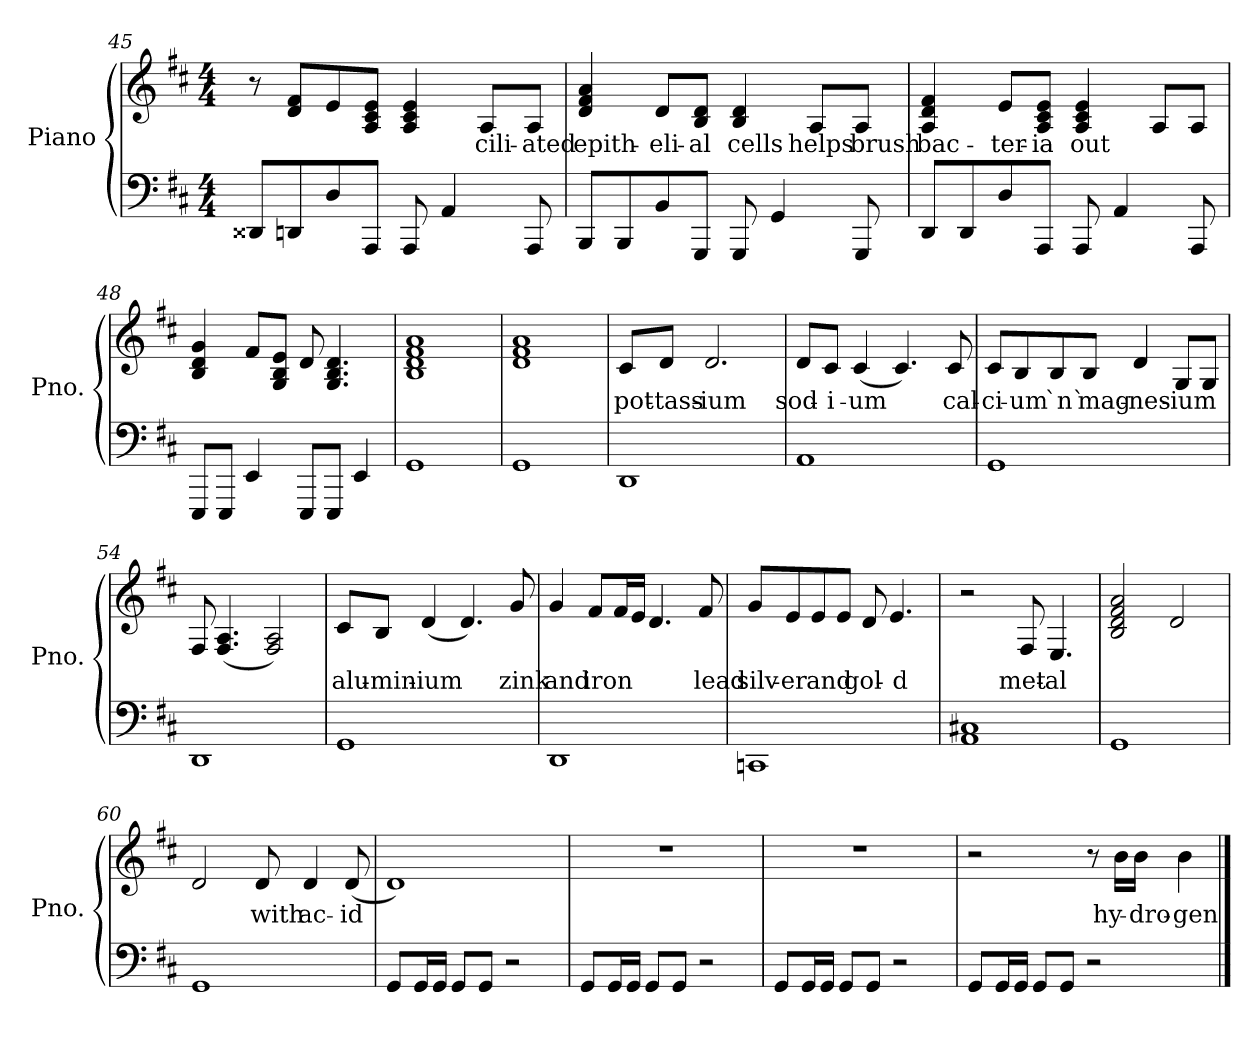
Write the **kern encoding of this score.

**kern	**kern	**text
*part1	*part1	*part1
*staff2	*staff1	*staff1
*I"Piano	*	*
*I'Pno.	*	*
!!LO:LB:g=z
*clefF4	*clefG2	*
*k[f#c#]	*k[f#c#]	*
*M4/4	*M4/4	*
=45	=45	=45
8DD##X/L	8r	.
8DDn/	8d/ 8f#/L	.
8D/	8e/	.
8AAA/J	8A/ 8c#/ 8e/J	.
8AAA/	4A/ 4c#/ 4e/	.
4AA/	.	.
.	8A/L	cili-
8AAA/	8A/J	-ated
=46	=46	=46
8BBB/L	4d/ 4f#/ 4a/	epith-
8BBB/	.	.
8BB/	8d/L	-eli-
8GGG/J	8B/ 8d/J	-al
8GGG/	4B/ 4d/	cells
4GG/	.	.
.	8A/L	helps
8GGG/	8A/J	brush
=47	=47	=47
8DD/L	4A/ 4d/ 4f#/	bac-
8DD/	.	.
8D/	8e/L	-ter-
8AAA/J	8A/ 8c#/ 8e/J	-ia
8AAA/	4A/ 4c#/ 4e/	out
4AA/	.	.
.	8A/L	.
8AAA/	8A/J	.
=48	=48	=48
8EEE/L	4B/ 4d/ 4g/	.
8EEE/J	.	.
4EE/	8f#/L	.
.	8G/ 8B/ 8e/J	.
8EEE/L	8d/	.
8EEE/J	4.G/ 4.B/ 4.d/	.
4EE/	.	.
!!LO:LB:g=z
=49	=49	=49
1GG	1B 1d 1f# 1a	.
=50	=50	=50
1GG	1d 1f# 1a	.
=51	=51	=51
1DD	8c#/L	pot-
.	8d/J	-tass-
.	2.d/	-ium
=52	=52	=52
1AA	8d/L	sod-
.	8c#/J	-i-
.	(4c#/	-um
.	4.c#/)	.
.	8c#/	cal-
=53	=53	=53
1GG	8c#/L	-ci-
.	8B/	-um
.	8B/	`n`
.	8B/J	mag-
.	4d/	-nes-
.	8G/L	-ium
.	8G/J	.
=54	=54	=54
1DD	8F#/	.
.	(4.F#/ 4.A/	.
.	2F#/ 2A/)	.
!!LO:LB:g=z
=55	=55	=55
1GG	8c#/L	alu-
.	8B/J	-min-
.	(4d/	-ium
.	4.d/)	.
.	8g/	zink
=56	=56	=56
1DD	4g/	and
.	8f#/L	iron
.	16f#/L	.
.	16e/JJ	.
.	4.d/	.
.	8f#/	lead
=57	=57	=57
1CCn	8g/L	silv-
.	8e/	-er
.	8e/	and
.	8e/J	.
.	8d/	gol-
.	4.e/	-d
=58	=58	=58
1AA 1C#X	2r	.
.	8F#/	met-
.	4.E/	-al
=59	=59	=59
1GG	2B/ 2d/ 2f#/ 2a/	.
.	2d/	.
!!LO:LB:g=z
=60	=60	=60
1GG	2d/	.
.	8d/	with
.	4d/	ac-
.	(8d/	-id
=61	=61	=61
8GG/L	1d)	.
16GG/L	.	.
16GG/JJ	.	.
8GG/L	.	.
8GG/J	.	.
2r	.	.
=62	=62	=62
8GG/L	1r	.
16GG/L	.	.
16GG/JJ	.	.
8GG/L	.	.
8GG/J	.	.
2r	.	.
=63	=63	=63
8GG/L	1r	.
16GG/L	.	.
16GG/JJ	.	.
8GG/L	.	.
8GG/J	.	.
2r	.	.
=64	=64	=64
8GG/L	2r	.
16GG/L	.	.
16GG/JJ	.	.
8GG/L	.	.
8GG/J	.	.
2r	8r	.
.	16b\LL	hy-
.	16b\JJ	-dro-
.	4b\	-gen
==	==	==
*-	*-	*-
